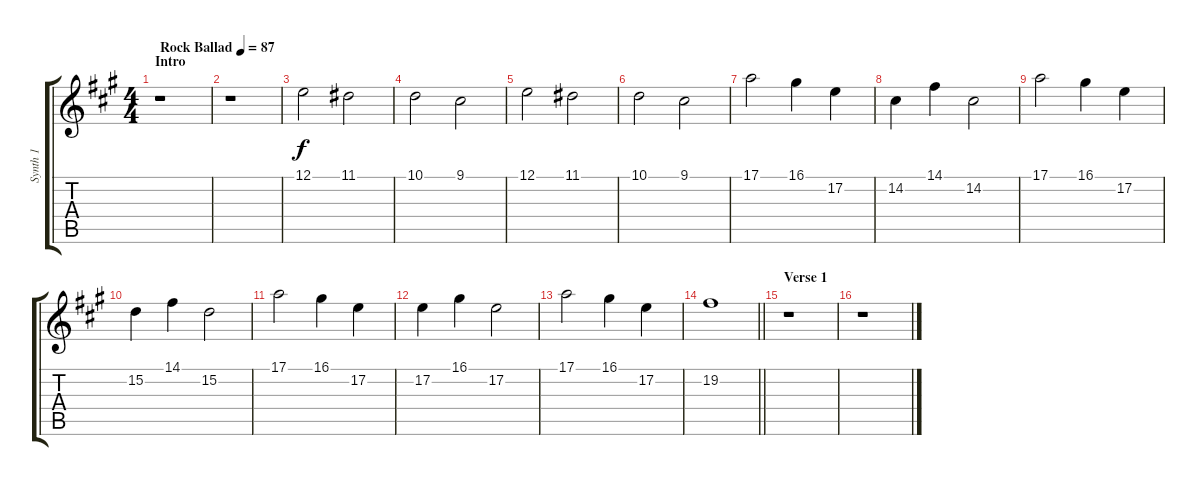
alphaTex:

\track ("Synth 1" "Synth 1") {instrument lead1square}
\staff {score tabs}
\tuning (E4 B3 G3 D3 A2 E2) {hide}
\ts (4 4)
\section ("" "Intro")
\tempo (87 "Rock Ballad")
\clef g2
\ks f#minor
r.1{dy f instrument lead1square} |
r.1 |
12.1.2 11.1.2 |
10.1.2 9.1.2 |
12.1.2 11.1.2 |
10.1.2 9.1.2 |
17.1.2{instrument synthstrings1} 16.1.4 17.2.4 |
14.2.4 14.1.4 14.2.2 |
17.1.2 16.1.4 17.2.4 |
15.2.4 14.1.4 15.2.2 |
17.1.2 16.1.4 17.2.4 |
17.2.4 16.1.4 17.2.2 |
17.1.2 16.1.4 17.2.4 |
\barLineRight lightlight
19.2.1 |
\section ("" "Verse 1")
r.1 |
r.1
